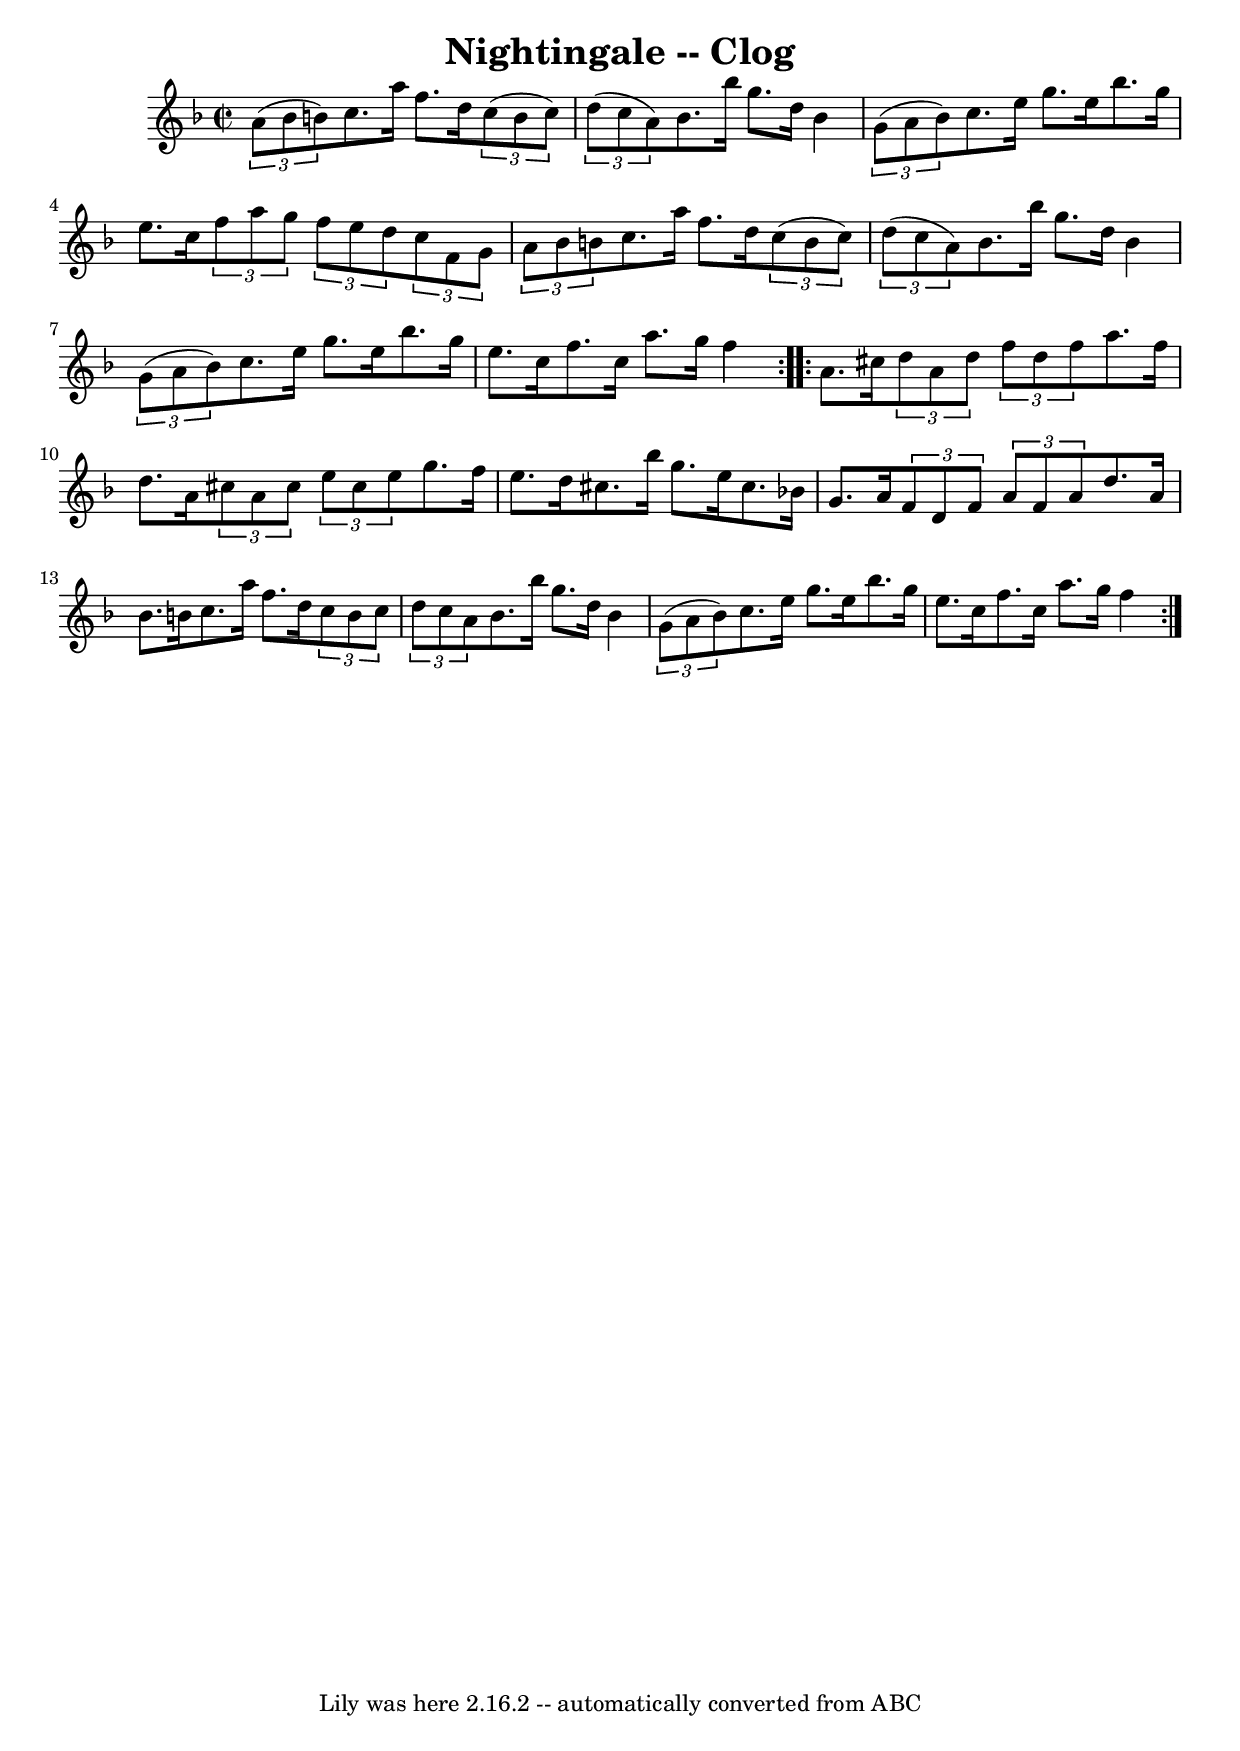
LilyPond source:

\version "2.16.2"
\include "Mammoth.ily"
\header {
  %% book = "Ryan's Mammoth Collection"
 crossRefNumber = "1"
 footnotes = ""
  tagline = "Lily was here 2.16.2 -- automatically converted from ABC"
  title = "Nightingale -- Clog"

}
voicedefault =  {



  \repeat volta 2 {

    \override Staff.TimeSignature #'style = #'C
    \time 2/2 
    \key f \major
    \times 2/3 { a'8 (bf'8 b'8)  	       }  |
    
 c''8. a''16 f''8. d''16    \times 2/3 { c''8 (b'8 c''8) 
					  } 
    \times 2/3 { d''8 (c''8 a'8)  	       }  |
 bf'8. bf''16    
 g''8. d''16 bf'4    \times 2/3 { g'8 (a'8 bf'8)  				    }  |
 c''8. e''16 g''8. e''16 bf''8. g''16 e''8. c''16    |
    \times 2/3 { f''8 a''8 g''8  
	       } \times 2/3 { f''8 e''8    
			 d''8  
			    } \times 2/3 { c''8 f'8 g'8  
					 } \times 2/3 { a'8 bf'8 b'8 
							 						      }  |
 c''8. a''16 f''8. d''16    \times 2/3 { c''8 (b'8 
					 c''8) 
					  }   \times 2/3 { d''8 (c''8 a'8)  							 }  |
 bf'8.    
 bf''16 g''8. d''16 bf'4    \times 2/3 { g'8 (a'8 bf'8)  					    }   |
 c''8. e''16 g''8. e''16 bf''8. g''16 e''8. c''16   |
 f''8. c''16 a''8. g''16 f''4  
  }     

  \repeat volta 2 { a'8. cs''16   |
    \times 2/3 { d''8 a'8    
		 d''8  
	       } \times 2/3 { f''8 d''8 f''8  
			    } a''8. f''16 d''8. a'16   |
    \times 2/3 { cs''8 a'8 cs''8  
	       } \times 2/3 { e''8    
			 cs''8 e''8   			    } g''8. f''16 e''8. d''16   |
 cs''8. bf''16 g''8. e''16 cs''8. bf'!16 g'8. a'16   |
    
    \times 2/3 { f'8 d'8 f'8  
	       } \times 2/3 { a'8 f'8 a'8  
			    } d''8. a'16 bf'8. b'16   |
 c''8. a''16 f''8. d''16    
    \times 2/3 { c''8 b'8 c''8  
	       } \times 2/3 { d''8 c''8 a'8   			    }   |
 bf'8. bf''16 g''8. d''16 bf'4    \times 2/3 { g'8 (
						 a'8 bf'8)  						   }  |
 c''8. e''16 g''8. e''16 bf''8. g''16 e''8. c''16   |
 f''8. c''16 a''8. g''16 f''4  

  }   

}

\score{
  <<

    \context Staff="default"
    {
      \voicedefault 
      
    }

  >>
  \layout {
    
  }
  \midi {
  }

}
